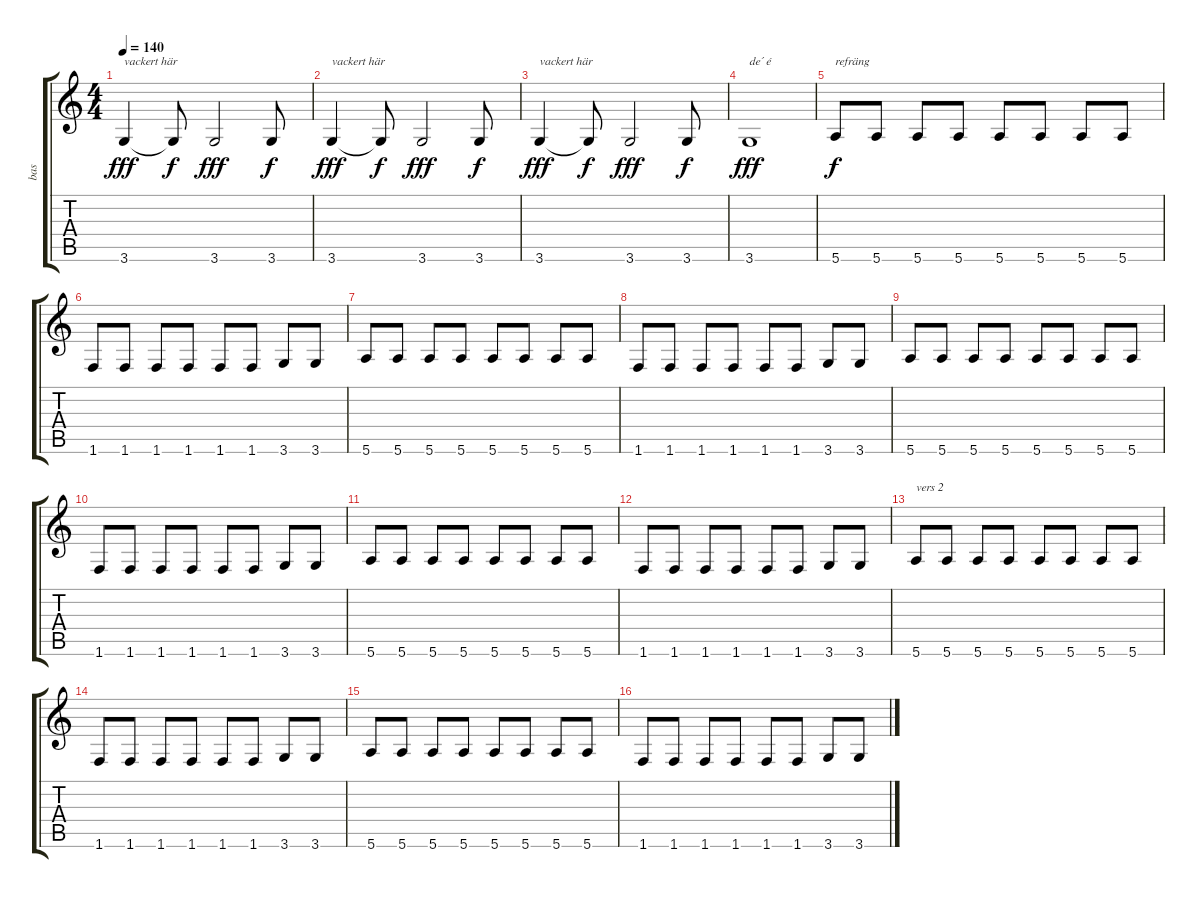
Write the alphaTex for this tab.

\track ("bas" "bas") {instrument electricbassfinger}
\staff {score tabs}
\tuning (E4 B3 G3 D3 A2 E2) {hide}
\ts (4 4)
\tempo 140
\clef g2
\ks c
3.6.4{txt "vackert här" dy fff} 3.6{t}.8{dy f} 3.6.2{dy fff} 3.6.8{dy f} |
3.6.4{txt "vackert här" dy fff} 3.6{t}.8{dy f} 3.6.2{dy fff} 3.6.8{dy f} |
3.6.4{txt "vackert här" dy fff} 3.6{t}.8{dy f} 3.6.2{dy fff} 3.6.8{dy f} |
3.6.1{txt "de´ é" dy fff} |
5.6.8{txt "refräng" dy f} 5.6.8 5.6.8 5.6.8 5.6.8 5.6.8 5.6.8 5.6.8 |
1.6.8 1.6.8 1.6.8 1.6.8 1.6.8 1.6.8 3.6.8 3.6.8 |
5.6.8 5.6.8 5.6.8 5.6.8 5.6.8 5.6.8 5.6.8 5.6.8 |
1.6.8 1.6.8 1.6.8 1.6.8 1.6.8 1.6.8 3.6.8 3.6.8 |
5.6.8 5.6.8 5.6.8 5.6.8 5.6.8 5.6.8 5.6.8 5.6.8 |
1.6.8 1.6.8 1.6.8 1.6.8 1.6.8 1.6.8 3.6.8 3.6.8 |
5.6.8 5.6.8 5.6.8 5.6.8 5.6.8 5.6.8 5.6.8 5.6.8 |
1.6.8 1.6.8 1.6.8 1.6.8 1.6.8 1.6.8 3.6.8 3.6.8 |
5.6.8{txt "vers 2"} 5.6.8 5.6.8 5.6.8 5.6.8 5.6.8 5.6.8 5.6.8 |
1.6.8 1.6.8 1.6.8 1.6.8 1.6.8 1.6.8 3.6.8 3.6.8 |
5.6.8 5.6.8 5.6.8 5.6.8 5.6.8 5.6.8 5.6.8 5.6.8 |
1.6.8 1.6.8 1.6.8 1.6.8 1.6.8 1.6.8 3.6.8 3.6.8
